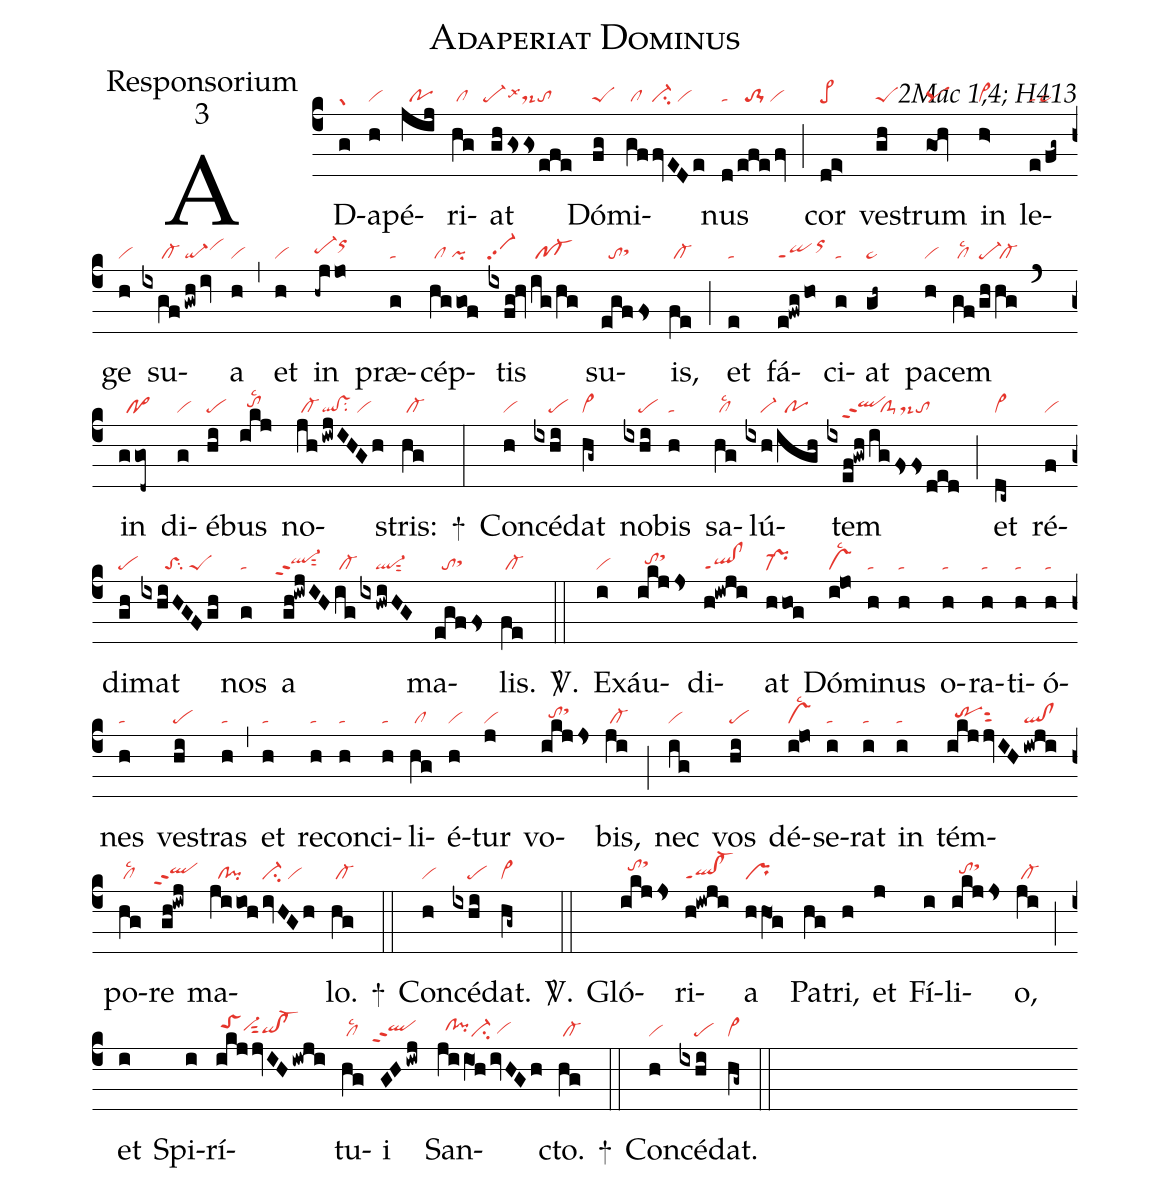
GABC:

name:Adaperiat Dominus;
office-part:Responsorium;
mode:3;
commentary:2Mac 1,4; H413;
nabc-lines:1;
%%
(c4)
AD(g|gr)a(h|vi)pé(jij|//po)ri(hg|/cl)at(gh/gss/efe|``pe-lsx6ds-to) Dó(fg|peS)mi(gf|/cl|/fvEDe|vi-su2/vi)nus(d|ta|/efefv|//to-1/vi) (;)
cor(de>|pe>) ve(gh|peS)strum(goh|pq) in(h>|vi>) le(e/fg~|ta/pe~)ge(h|vi) su(ixgf|/////cl-|gwhiv|qi-vihi)a(h|vi) (,)
et(h|vi) in(-hjjo|pe-hhorhj) præ(g|ta)cép(hggof|/cl/pi)tis(ixfg!hv|vi-pp2|ig/hg|/pf-) su(egffs|//tosthh)is,(fe|/cl-) (;)
et(e|ta) fá(e!fwg/ho|qippt1orhj)ci(g|ta)at(gh~|pe~) pa(h|vi)cem(gf|/cllsc2|/gh|pe-|/hg|/cl-) (`)
in(ggod~|//po>) di(g|vi)é(hi|pe)bus(ikj|//tohhlsc2) no(jh|/cl-|iwjIHGh|ql!vssu2/vi)stris:(hg|/cl-) +(:)
Con(h|vi)cé(ixhi|////pe)dat(hg~|cl~) no(ixhi|////pe)bis(h|ta) sa(hg|/cllsc2)lú(ixh|////vi-|/igh|//po)tem(ixef!gwh/ig/fss/ded|////qlhhppt2``clS-ds-to) (;)
et(dc~|cl~) ré(f|vi)di(gh|pe)mat(ixhiHGFgh|//////toSsu2/peS) nos(g|ta) a(gh!iwjIH|``ql-hhppt2sut2|ig|/cl-|ixhwiHG|////ql-sut2) ma(egffs|//tosthh)lis.(fe|/cl-) <sp>V/</sp>.(::)
E(i|vi)xáu(ikjjs|//tohhsthj)di(h!iwji|ql!clppt1)at(hhog|pr-) Dó(i!jo|vslsc2)mi(h|ta)nus(h|ta) o(h|ta)ra(h|ta)ti(h|ta)ó(h|ta)nes(h|ta) ve(hi|pe)stras(h|ta) (,)
et(h|ta) re(h|ta)con(h|ta)ci(h|ta)li(hg|/cl)é(h|vi)tur(j|vi) vo(ikjjs|//tohhsthj)bis,(ji|/cl-) (;)
nec(ig|vi) vos(hi|pe) dé(i!jo|vslsc2)se(i|ta)rat(i|ta) in(i|ta) tém(ikjjvIH|//trhhsut2|iwji|ql!cl)po(hg|/cllsc2)re(gh!iwj|``qlhhppt2) ma(jiioh|//cl!pi|ivHGh|vi-su2/vi)lo.(hg|/cl-) +(::)
Con(h|vi)cé(ixhi|////pe)dat.(hg~|cl~) <sp>V/</sp>.(::)
Gló(ikjjs|//tohisthk)ri(h!iwji|ql!cl-ppt1)a(hhO1g|pr) Pa(hg)tri,(h) et(j) Fí(i)li(ikjjs|//tohhsthj)o,(ji|/cl-) (;)
et(i) Spi(i)rí(ikjjvIHiwji|/toShivi-hhsut2qihg!cl-hg)tu(hg|/cllsc2)i(GHiwj|``qlhhppt2) San(jiiO1hivHGh|//clhh!pihhci-/vihg)cto.(hg|/cl-) +(::)
Con(h|vi)cé(ixhi|////pe)dat.(hg~|cl~) (::)
